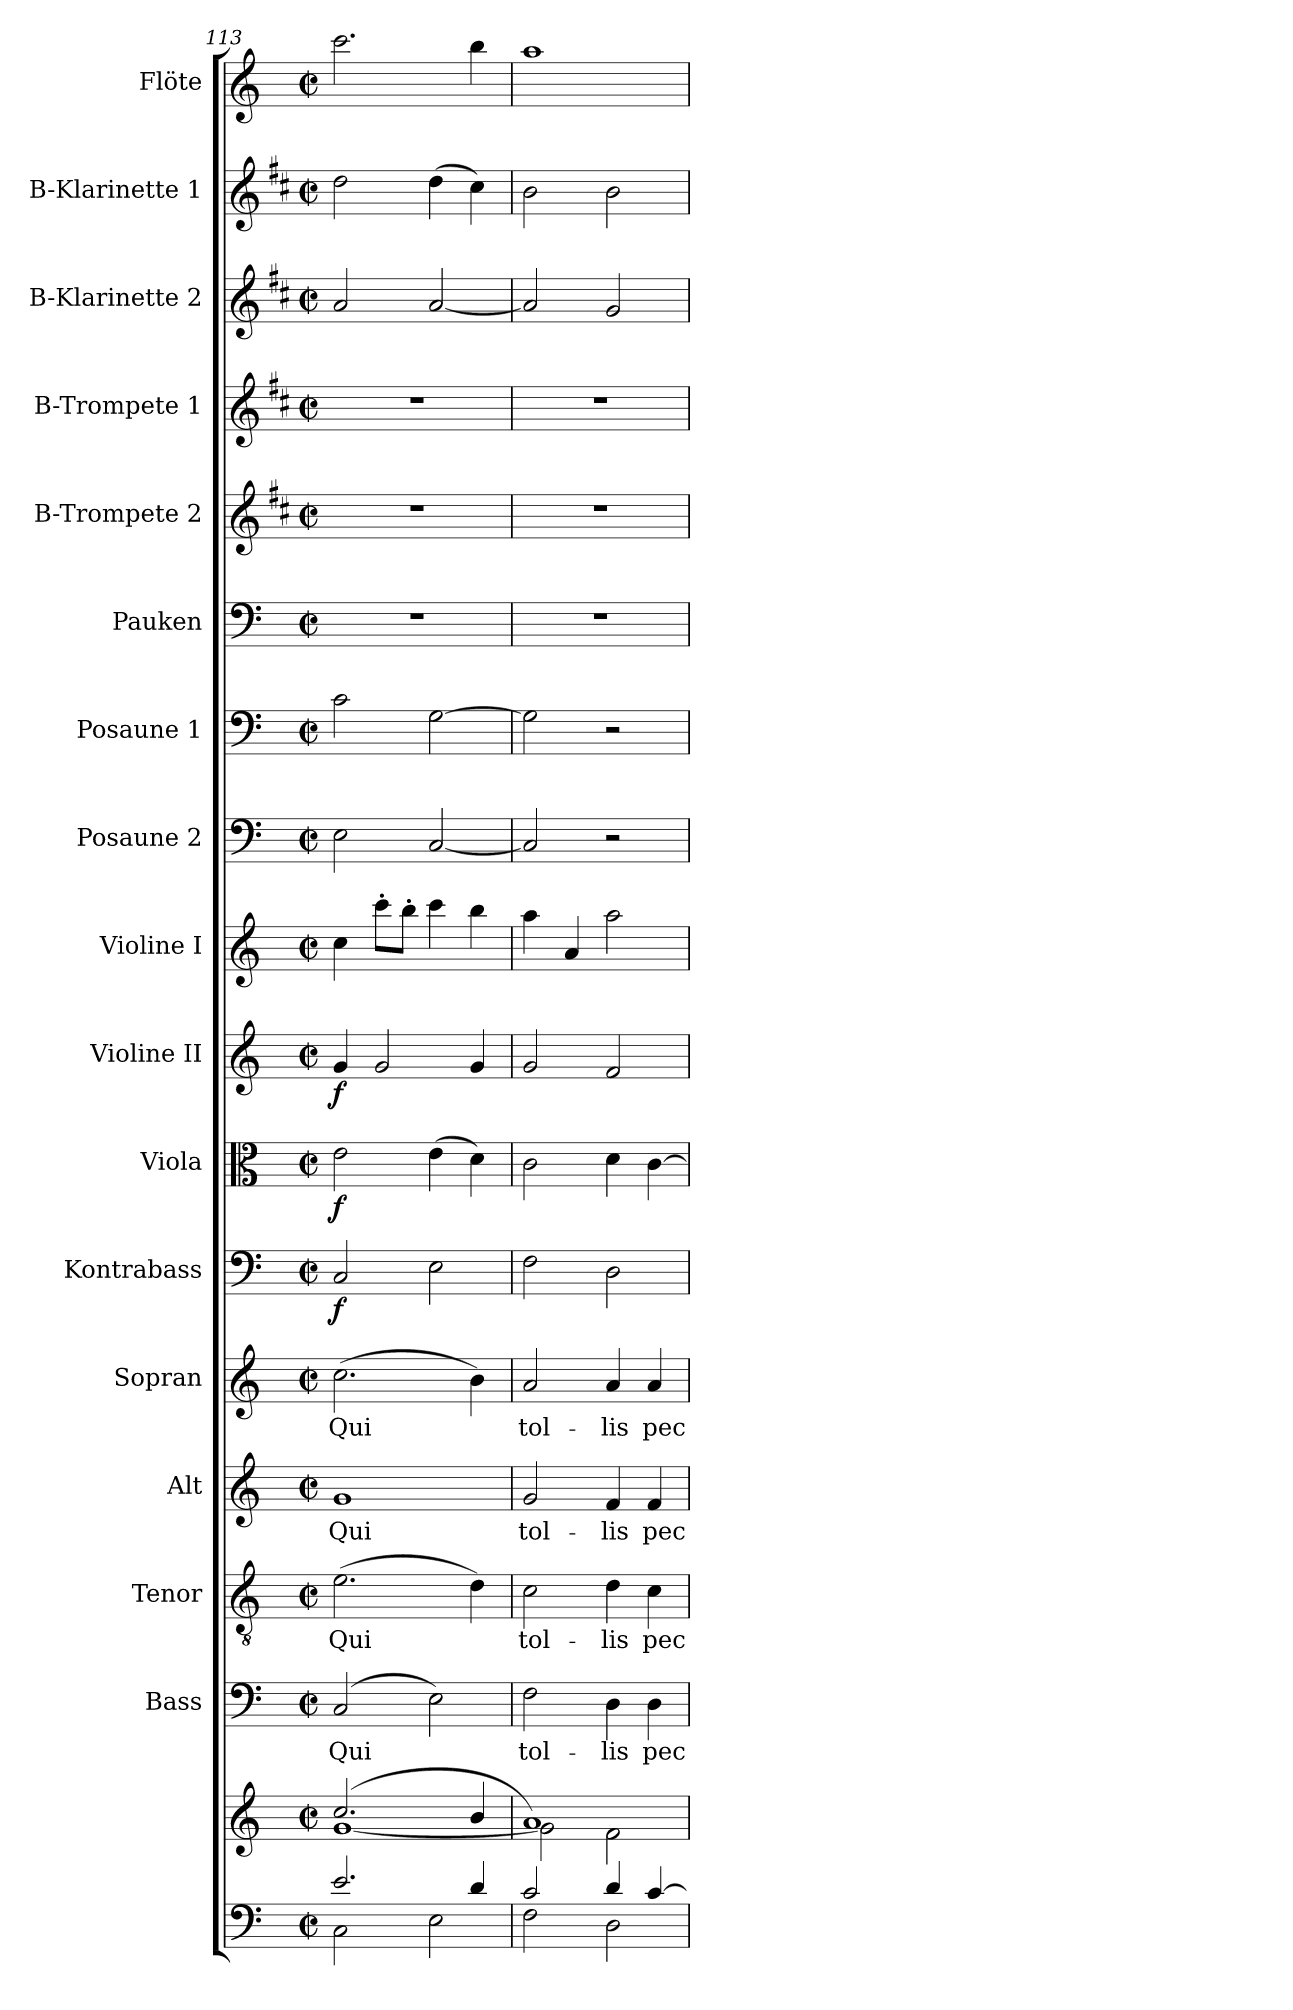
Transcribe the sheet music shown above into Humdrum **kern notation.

**kern	**kern	**kern	**text	**kern	**text	**kern	**text	**kern	**text	**kern	**dynam	**kern	**dynam	**kern	**dynam	**kern	**kern	**kern	**kern	**kern	**kern	**kern	**kern	**kern
*part17	*part17	*part16	*part16	*part15	*part15	*part14	*part14	*part13	*part13	*part12	*part12	*part11	*part11	*part10	*part10	*part9	*part8	*part7	*part6	*part5	*part4	*part3	*part2	*part1
*staff18	*staff17	*staff16	*staff16	*staff15	*staff15	*staff14	*staff14	*staff13	*staff13	*staff12	*staff12	*staff11	*staff11	*staff10	*staff10	*staff9	*staff8	*staff7	*staff6	*staff5	*staff4	*staff3	*staff2	*staff1
*	*	*I"Bass	*	*I"Tenor	*	*I"Alt	*	*I"Sopran	*	*I"Kontrabass	*	*I"Viola	*	*I"Violine II	*	*I"Violine I	*I"Posaune 2	*I"Posaune 1	*I"Pauken	*I"B-Trompete 2	*I"B-Trompete 1	*I"B-Klarinette 2	*I"B-Klarinette 1	*I"Flöte
*	*	*I'B.	*	*I'T.	*	*I'A.	*	*I'S.	*	*I'Kb.	*	*I'Vla.	*	*I'Vl. II	*	*I'Vl. I	*I'Pos. 2	*I'Pos. 1	*I'Pk.	*I'B Trp. 2	*I'B Trp. 1	*I'B Kl. 2	*I'B Kl. 1	*I'Fl.
!!LO:PB:g=z
*clefF4	*clefG2	*clefF4	*	*clefGv2	*	*clefG2	*	*clefG2	*	*clefF4	*	*clefC3	*	*clefG2	*	*clefG2	*clefF4	*clefF4	*clefF4	*clefG2	*clefG2	*clefG2	*clefG2	*clefG2
*	*	*	*	*	*	*	*	*	*	*ITrd7c12	*	*	*	*	*	*	*	*	*	*ITrd1c2	*ITrd1c2	*ITrd1c2	*ITrd1c2	*
*k[]	*k[]	*k[]	*	*k[]	*	*k[]	*	*k[]	*	*k[]	*	*k[]	*	*k[]	*	*k[]	*k[]	*k[]	*k[]	*k[]	*k[]	*k[]	*k[]	*k[]
*C:	*C:	*C:	*	*C:	*	*C:	*	*C:	*	*C:	*	*C:	*	*C:	*	*C:	*C:	*C:	*C:	*C:	*C:	*C:	*C:	*C:
*M2/2	*M2/2	*M2/2	*	*M2/2	*	*M2/2	*	*M2/2	*	*M2/2	*	*M2/2	*	*M2/2	*	*M2/2	*M2/2	*M2/2	*M2/2	*M2/2	*M2/2	*M2/2	*M2/2	*M2/2
*met(c|)	*met(c|)	*met(c|)	*	*met(c|)	*	*met(c|)	*	*met(c|)	*	*met(c|)	*	*met(c|)	*	*met(c|)	*	*met(c|)	*met(c|)	*met(c|)	*met(c|)	*met(c|)	*met(c|)	*met(c|)	*met(c|)	*met(c|)
=113	=113	=113	=113	=113	=113	=113	=113	=113	=113	=113	=113	=113	=113	=113	=113	=113	=113	=113	=113	=113	=113	=113	=113	=113
*^	*^	*	*	*	*	*	*	*	*	*	*	*	*	*	*	*	*	*	*	*	*	*	*	*
!	!	!	!	!	!LO:LY:b	!	!LO:LY:b	!	!LO:LY:b	!	!LO:LY:b	!	!LO:DY:b	!	!LO:DY:b	!	!LO:DY:b	!	!	!	!	!	!	!	!	!
2.e/	2C\	(2.cc/	[<1g	(2C/	Qui	(>2.e\	Qui	1g	Qui	(>2.cc\	Qui	2CC/	f	2e\	f	4g/	f	4cc\	2E\	2c\	1r	1r	1r	2g/	2cc\	2.ccc\
.	.	.	.	.	.	.	.	.	.	.	.	.	.	.	.	2g/	.	8ccc'>\L	.	.	.	.	.	.	.	.
.	.	.	.	.	.	.	.	.	.	.	.	.	.	.	.	.	.	8bb'>\J	.	.	.	.	.	.	.	.
.	2E\	.	.	2E\)	.	.	.	.	.	.	.	2EE\	.	(>4e\	.	.	.	4ccc\	[2C/	[2G\	.	.	.	[2g/	(>4cc\	.
4d/	.	4b/	.	.	.	4d\)	.	.	.	4b\)	.	.	.	4d\)	.	4g/	.	4bb\	.	.	.	.	.	.	4b\)	4bb\
=114	=114	=114	=114	=114	=114	=114	=114	=114	=114	=114	=114	=114	=114	=114	=114	=114	=114	=114	=114	=114	=114	=114	=114	=114	=114	=114
!	!	!	!	!	!LO:LY:b	!	!LO:LY:b	!	!LO:LY:b	!	!LO:LY:b	!	!	!	!	!	!	!	!	!	!	!	!	!	!	!
2c/	2F\	1a)	2g\]	2F\	tol-	2c\	tol-	2g/	tol-	2a/	tol-	2FF\	.	2c\	.	2g/	.	4aa\	2C/]	2G\]	1r	1r	1r	2g/]	2a\	1aa
.	.	.	.	.	.	.	.	.	.	.	.	.	.	.	.	.	.	4a/	.	.	.	.	.	.	.	.
!	!	!	!	!	!LO:LY:b	!	!LO:LY:b	!	!LO:LY:b	!	!LO:LY:b	!	!	!	!	!	!	!	!	!	!	!	!	!	!	!
4d/	2D\	.	2f\	4D\	-lis	4d\	-lis	4f/	-lis	4a/	-lis	2DD\	.	4d\	.	2f/	.	2aa\	2r	2r	.	.	.	2f/	2a\	.
!	!	!	!	!	!LO:LY:b	!	!LO:LY:b	!	!LO:LY:b	!	!LO:LY:b	!	!	!	!	!	!	!	!	!	!	!	!	!	!	!
[>4c/	.	.	.	4D\	pec-	4c\	pec-	4f/	pec-	4a/	pec-	.	.	[4c\	.	.	.	.	.	.	.	.	.	.	.	.
*v	*v	*	*	*	*	*	*	*	*	*	*	*	*	*	*	*	*	*	*	*	*	*	*	*	*	*
*	*v	*v	*	*	*	*	*	*	*	*	*	*	*	*	*	*	*	*	*	*	*	*	*	*	*
=	=	=	=	=	=	=	=	=	=	=	=	=	=	=	=	=	=	=	=	=	=	=	=	=
*-	*-	*-	*-	*-	*-	*-	*-	*-	*-	*-	*-	*-	*-	*-	*-	*-	*-	*-	*-	*-	*-	*-	*-	*-
